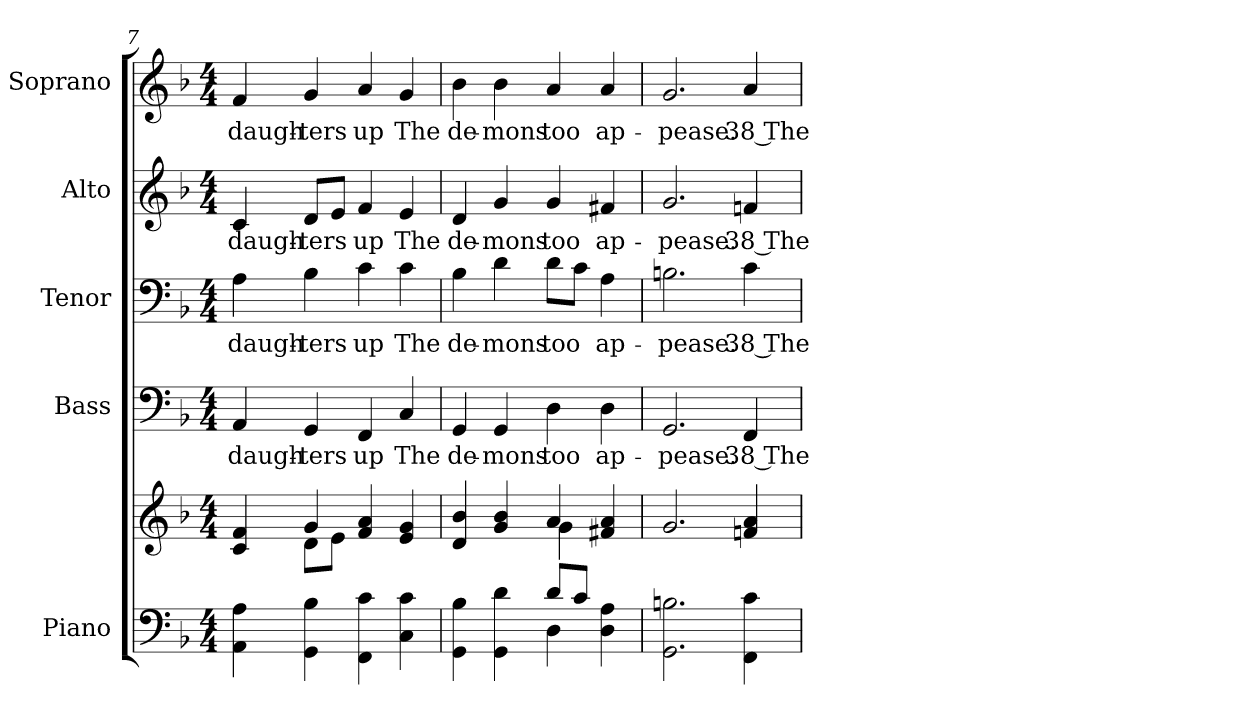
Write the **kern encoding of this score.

**kern	**kern	**kern	**text	**kern	**text	**kern	**text	**kern	**text
*part5	*part5	*part4	*part4	*part3	*part3	*part2	*part2	*part1	*part1
*staff6	*staff5	*staff4	*staff4	*staff3	*staff3	*staff2	*staff2	*staff1	*staff1
*I"Piano	*	*I"Bass	*	*I"Tenor	*	*I"Alto	*	*I"Soprano	*
*I'Pno.	*	*I'B.	*	*I'T.	*	*I'A.	*	*I'S.	*
*clefF4	*clefG2	*clefF4	*	*clefF4	*	*clefG2	*	*clefG2	*
*k[b-]	*k[b-]	*k[b-]	*	*k[b-]	*	*k[b-]	*	*k[b-]	*
*F:	*F:	*F:	*	*F:	*	*F:	*	*F:	*
*M4/4	*M4/4	*M4/4	*	*M4/4	*	*M4/4	*	*M4/4	*
=7	=7	=7	=7	=7	=7	=7	=7	=7	=7
*	*^	*	*	*	*	*	*	*	*
!	!	!	!	!LO:LY:b:color=#000000	!	!	!	!	!	!
!	!	!	!	!	!	!LO:LY:b:color=#000000	!	!	!	!
!	!	!	!	!	!	!	!	!LO:LY:b:color=#000000	!	!
!	!	!	!	!	!	!	!	!	!	!LO:LY:b:color=#000000
4AAi\ 4Ai	4ci/ 4fi	4ryy	4AAi/	daugh-	4Ai\	daugh-	4ci/	daugh-	4fi/	daugh-
!	!	!	!	!LO:LY:b:color=#000000	!	!	!	!	!	!
!	!	!	!	!	!	!LO:LY:b:color=#000000	!	!	!	!
!	!	!	!	!	!	!	!	!LO:LY:b:color=#000000	!	!
!	!	!	!	!	!	!	!	!	!	!LO:LY:b:color=#000000
4GGi\ 4B-i	4gi/	8di\L	4GGi/	-ters	4B-i\	-ters	8di/L	-ters	4gi/	-ters
.	.	8ei\J	.	.	.	.	8ei/J	.	.	.
!	!	!	!	!LO:LY:b:color=#000000	!	!	!	!	!	!
!	!	!	!	!	!	!LO:LY:b:color=#000000	!	!	!	!
!	!	!	!	!	!	!	!	!LO:LY:b:color=#000000	!	!
!	!	!	!	!	!	!	!	!	!	!LO:LY:b:color=#000000
4FFi\ 4ci	4fi/ 4ai	2ryy	4FFi/	up	4ci\	up	4fi/	up	4ai/	up
!	!	!	!	!LO:LY:b:color=#000000	!	!	!	!	!	!
!	!	!	!	!	!	!LO:LY:b:color=#000000	!	!	!	!
!	!	!	!	!	!	!	!	!LO:LY:b:color=#000000	!	!
!	!	!	!	!	!	!	!	!	!	!LO:LY:b:color=#000000
4Ci\ 4ci	4ei/ 4gi	.	4Ci/	The	4ci\	The	4ei/	The	4gi/	The
=8	=8	=8	=8	=8	=8	=8	=8	=8	=8	=8
*^	*	*	*	*	*	*	*	*	*	*
!	!	!	!	!	!LO:LY:b:color=#000000	!	!	!	!	!	!
!	!	!	!	!	!	!	!LO:LY:b:color=#000000	!	!	!	!
!	!	!	!	!	!	!	!	!	!LO:LY:b:color=#000000	!	!
!	!	!	!	!	!	!	!	!	!	!	!LO:LY:b:color=#000000
4GGi\ 4B-i	2ryy	4di/ 4b-i	2ryy	4GGi/	de-	4B-i\	de-	4di/	de-	4b-i\	de-
!	!	!	!	!	!LO:LY:b:color=#000000	!	!	!	!	!	!
!	!	!	!	!	!	!	!LO:LY:b:color=#000000	!	!	!	!
!	!	!	!	!	!	!	!	!	!LO:LY:b:color=#000000	!	!
!	!	!	!	!	!	!	!	!	!	!	!LO:LY:b:color=#000000
4GGi\ 4di	.	4gi/ 4b-i	.	4GGi/	-mons	4di\	-mons	4gi/	-mons	4b-i\	-mons
!	!	!	!	!	!LO:LY:b:color=#000000	!	!	!	!	!	!
!	!	!	!	!	!	!	!LO:LY:b:color=#000000	!	!	!	!
!	!	!	!	!	!	!	!	!	!LO:LY:b:color=#000000	!	!
!	!	!	!	!	!	!	!	!	!	!	!LO:LY:b:color=#000000
8di/L	4Di\	4ai/	4gi\	4Di\	too	8di\L	too	4gi/	too	4ai/	too
8ci/J	.	.	.	.	.	8ci\J	.	.	.	.	.
!	!	!	!	!	!LO:LY:b:color=#000000	!	!	!	!	!	!
!	!	!	!	!	!	!	!LO:LY:b:color=#000000	!	!	!	!
!	!	!	!	!	!	!	!	!	!LO:LY:b:color=#000000	!	!
!	!	!	!	!	!	!	!	!	!	!	!LO:LY:b:color=#000000
4Di\ 4Ai	4ryy	4f#Xi/ 4ai	4ryy	4Di\	ap-	4Ai\	ap-	4f#Xi/	ap-	4ai/	ap-
*v	*v	*	*	*	*	*	*	*	*	*	*
*	*v	*v	*	*	*	*	*	*	*	*
=9	=9	=9	=9	=9	=9	=9	=9	=9	=9
*^	*^	*	*	*	*	*	*	*	*
!	!	!	!	!	!LO:LY:b:color=#000000	!	!	!	!	!	!
*v	*v	*	*	*	*	*	*	*	*	*	*
*	*v	*v	*	*	*	*	*	*	*	*
*^	*^	*	*	*	*	*	*	*	*
!	!	!	!	!	!	!	!LO:LY:b:color=#000000	!	!	!	!
*v	*v	*	*	*	*	*	*	*	*	*	*
*	*v	*v	*	*	*	*	*	*	*	*
*^	*^	*	*	*	*	*	*	*	*
!	!	!	!	!	!	!	!	!	!LO:LY:b:color=#000000	!	!
*v	*v	*	*	*	*	*	*	*	*	*	*
*	*v	*v	*	*	*	*	*	*	*	*
*^	*^	*	*	*	*	*	*	*	*
!	!	!	!	!	!	!	!	!	!	!	!LO:LY:b:color=#000000
*v	*v	*	*	*	*	*	*	*	*	*	*
*	*v	*v	*	*	*	*	*	*	*	*
2.GGi\ 2.Bni	2.gi/	2.GGi/	-pease.	2.Bni\	-pease.	2.gi/	-pease.	2.gi/	-pease.
!	!	!	!LO:LY:b:color=#000000	!	!	!	!	!	!
!	!	!	!	!	!LO:LY:b:color=#000000	!	!	!	!
!	!	!	!	!	!	!	!LO:LY:b:color=#000000	!	!
!	!	!	!	!	!	!	!	!	!LO:LY:b:color=#000000
4FFi\ 4ci	4fni/ 4ai	4FFi/	38 The	4ci\	38 The	4fni/	38 The	4ai/	38 The
=	=	=	=	=	=	=	=	=	=
*-	*-	*-	*-	*-	*-	*-	*-	*-	*-
